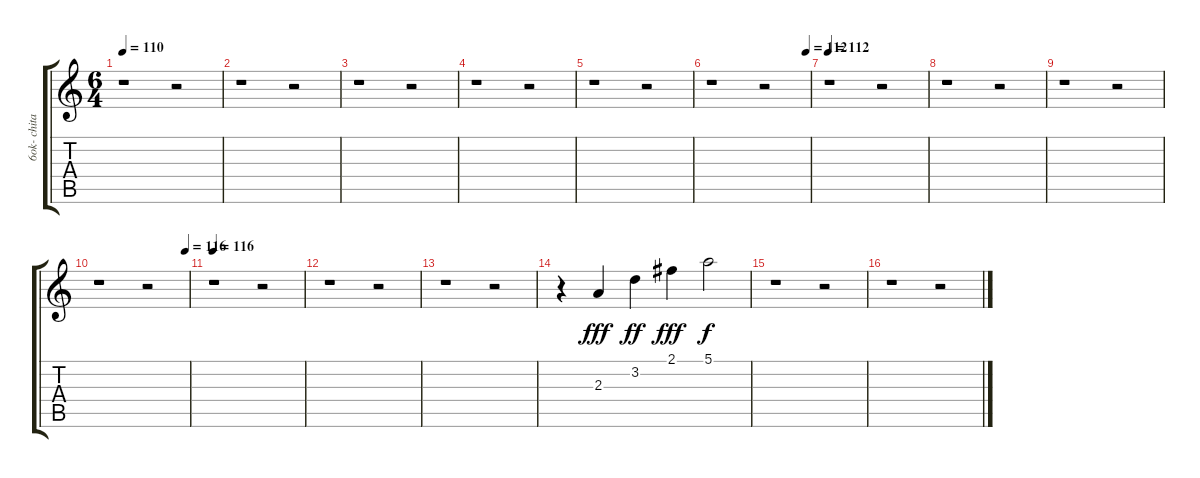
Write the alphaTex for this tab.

\track ("6ok- chitarra harms" "6ok- chita") {instrument guitarharmonics}
\staff {score tabs}
\tuning (E4 B3 G3 D3 A2 E2) {hide}
\ts (6 4)
\tempo 110
\clef g2
\ks c
r.1{dy f} r.2 |
r.1 r.2 |
r.1 r.2 |
r.1 r.2 |
r.1 r.2 |
\tempo (112 0.9652777777777778)
r.1 r.2 |
\tempo 112
r.1 r.2 |
r.1 r.2 |
r.1 r.2 |
\tempo (116 0.9652777777777778)
r.1 r.2 |
\tempo 116
r.1 r.2 |
r.1 r.2 |
r.1 r.2 |
r.4 2.3.4{dy fff} 3.2.4{dy ff} 2.1.4{dy fff} 5.1.2{dy f} |
r.1 r.2 |
r.1 r.2
